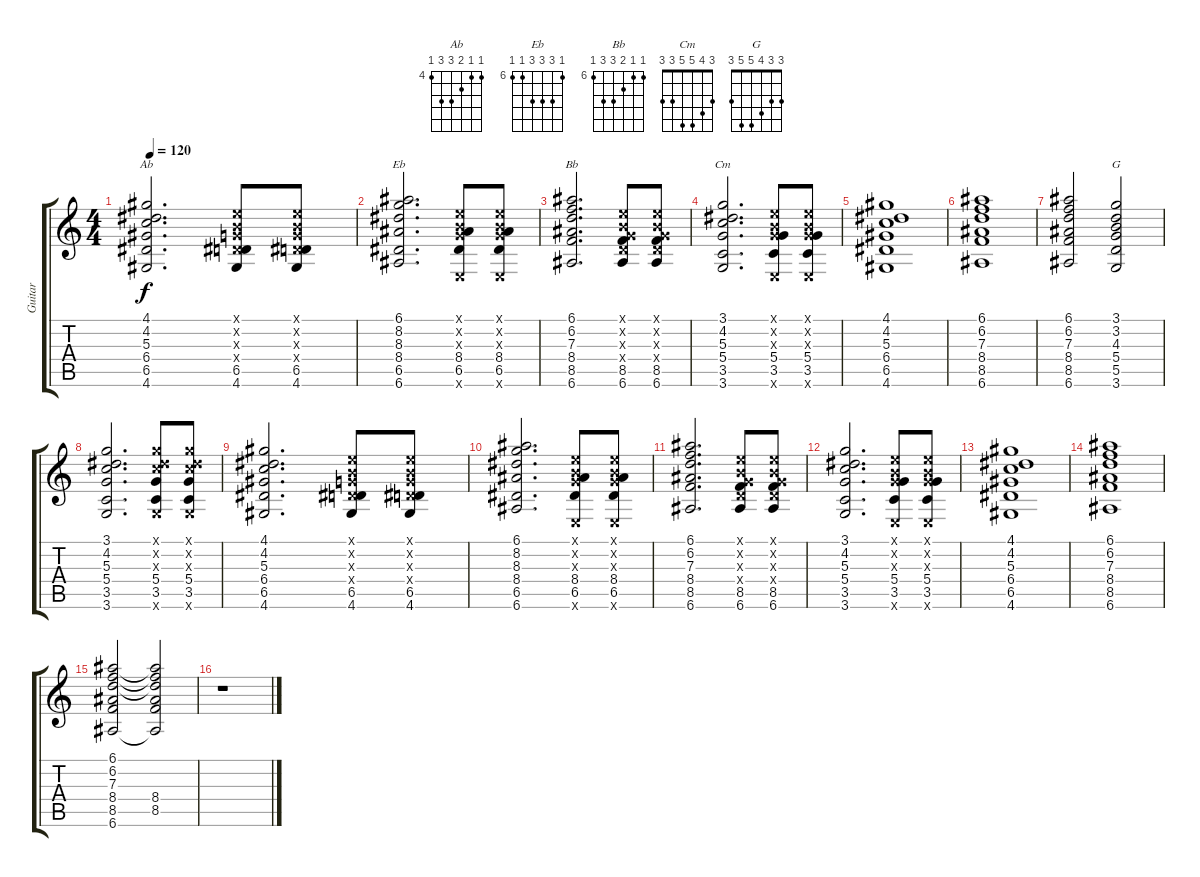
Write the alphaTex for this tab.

\track ("Guitar" "Guitar") {instrument distortionguitar}
\staff {score tabs}
\tuning (E4 B3 G3 D3 A2 E2) {hide}
\chord ("Ab" 4 4 5 6 6 4) {firstfret 4}
\chord ("Eb" 6 8 8 8 6 6) {firstfret 6}
\chord ("Bb" 6 6 7 8 8 6) {firstfret 6}
\chord ("Cm" 3 4 5 5 3 3)
\chord ("G" 3 3 4 5 5 3)
\ts (4 4)
\tempo 120
\clef g2
\ks c
(4.1 4.2 5.3 6.4 6.5 4.6).2{d ch "Ab" dy f} (0.1{x} 0.2{x} 0.3{x} 0.4{x} 6.5 4.6).8 (0.1{x} 0.2{x} 0.3{x} 0.4{x} 6.5 4.6).8 |
(6.1 8.2 8.3 8.4 6.5 6.6).2{d ch "Eb"} (0.1{x} 0.2{x} 0.3{x} 8.4 6.5 0.6{x}).8 (0.1{x} 0.2{x} 0.3{x} 8.4 6.5 0.6{x}).8 |
(6.1 6.2 7.3 8.4 8.5 6.6).2{d ch "Bb"} (0.1{x} 0.2{x} 0.3{x} 0.4{x} 8.5 6.6).8 (0.1{x} 0.2{x} 0.3{x} 0.4{x} 8.5 6.6).8 |
(3.1 4.2 5.3 5.4 3.5 3.6).2{d ch "Cm"} (0.1{x} 0.2{x} 0.3{x} 5.4 3.5 0.6{x}).8 (0.1{x} 0.2{x} 0.3{x} 5.4 3.5 0.6{x}).8 |
(4.1 4.2 5.3 6.4 6.5 4.6).1 |
(6.1 6.2 7.3 8.4 8.5 6.6).1 |
(6.1 6.2 7.3 8.4 8.5 6.6).2 (3.1 3.2 4.3 5.4 5.5 3.6).2{ch "G"} |
(3.1 4.2 5.3 5.4 3.5 3.6).2{d} (3.1{x} 4.2{x} 5.3{x} 5.4 3.5 3.6{x}).8 (3.1{x} 4.2{x} 5.3{x} 5.4 3.5 3.6{x}).8 |
(4.1 4.2 5.3 6.4 6.5 4.6).2{d} (0.1{x} 0.2{x} 0.3{x} 0.4{x} 6.5 4.6).8 (0.1{x} 0.2{x} 0.3{x} 0.4{x} 6.5 4.6).8 |
(6.1 8.2 8.3 8.4 6.5 6.6).2{d} (0.1{x} 0.2{x} 0.3{x} 8.4 6.5 0.6{x}).8 (0.1{x} 0.2{x} 0.3{x} 8.4 6.5 0.6{x}).8 |
(6.1 6.2 7.3 8.4 8.5 6.6).2{d} (0.1{x} 0.2{x} 0.3{x} 0.4{x} 8.5 6.6).8 (0.1{x} 0.2{x} 0.3{x} 0.4{x} 8.5 6.6).8 |
(3.1 4.2 5.3 5.4 3.5 3.6).2{d} (0.1{x} 0.2{x} 0.3{x} 5.4 3.5 0.6{x}).8 (0.1{x} 0.2{x} 0.3{x} 5.4 3.5 0.6{x}).8 |
(4.1 4.2 5.3 6.4 6.5 4.6).1 |
(6.1 6.2 7.3 8.4 8.5 6.6).1 |
(6.1 6.2 7.3 8.4 8.5 6.6).2 (6.1{t} 6.2{t} 7.3{t} 8.4 8.5 6.6{t}).2 |
r.1
